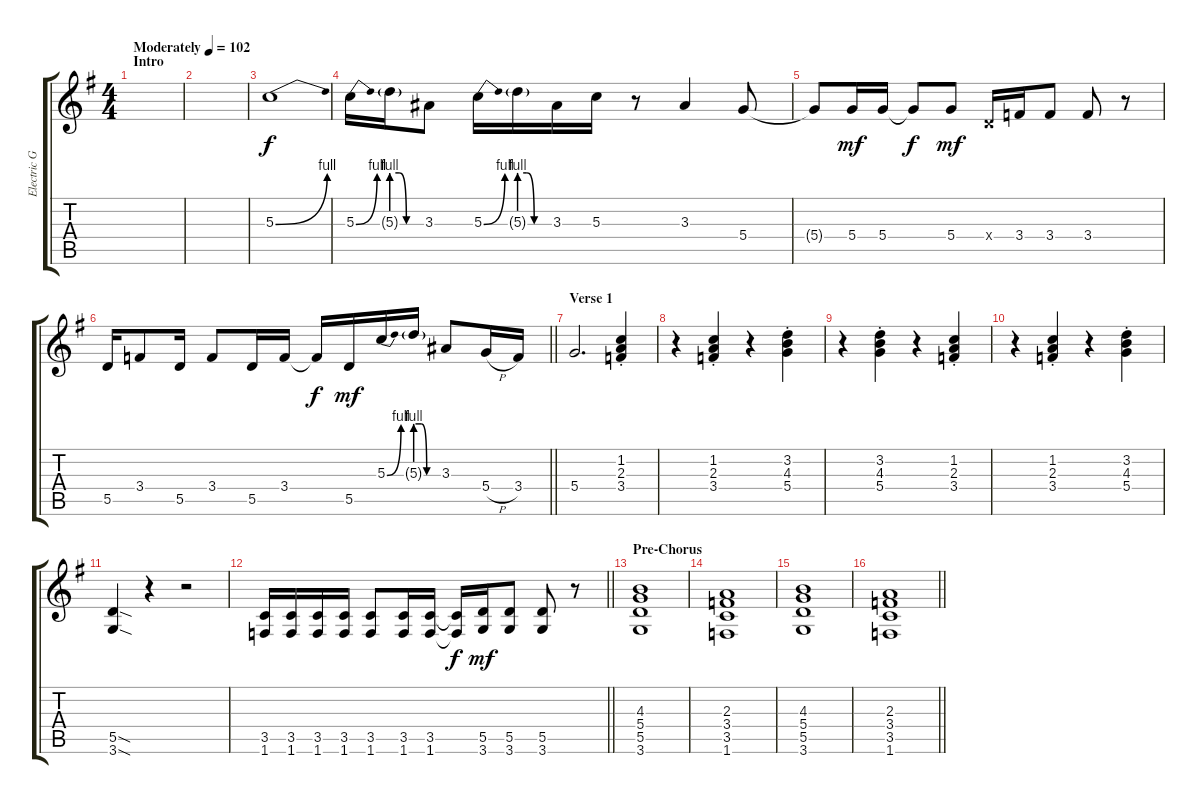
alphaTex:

\track ("Electric Guitar 2" "Electric G") {instrument overdrivenguitar}
\staff {score tabs}
\tuning (E4 B3 G3 D3 A2 E2) {hide}
\ts (4 4)
\section ("" "Intro")
\tempo (102 "Moderately")
\clef g2
\ks g
|
|
5.3{be (bend 0 0 60 4)}.1 |
5.3{be (bend 0 0 60 4)}.16 5.3{be (custom 0 4 15 4 30 0 60 0) g}.16 3.3.8 5.3{be (bend 0 0 60 4)}.16 5.3{be (custom 0 4 15 4 30 0 60 0) g}.16 3.3.16 5.3.16 r.8 3.3.4 5.4.8 |
5.4{t}.8{dy f} 5.4.16{dy mf} 5.4.16 5.4{t}.8{dy f} 5.4.8{dy mf} 0.4{x}.16 3.4.16 3.4.8 3.4.8 r.8 |
\barLineRight lightlight
5.5.16 3.4.8 5.5.16 3.4.8 5.5.16 3.4.16 3.4{t}.16{dy f} 5.5.16{dy mf} 5.3{be (bend 0 0 60 4)}.16 5.3{be (custom 0 4 15 4 30 0 60 0) g}.16 3.3.8 5.4{h}.16 3.4.16 |
\section ("" "Verse 1")
5.4.2{d} (1.2{st} 2.3{st} 3.4{st}).4 |
r.4 (1.2{st} 2.3{st} 3.4{st}).4 r.4 (3.2{st} 4.3{st} 5.4{st}).4 |
r.4 (3.2{st} 4.3{st} 5.4{st}).4 r.4 (1.2{st} 2.3{st} 3.4{st}).4 |
r.4 (1.2{st} 2.3{st} 3.4{st}).4 r.4 (3.2{st} 4.3{st} 5.4{st}).4 |
(5.5{sod} 3.6{sod}).4 r.4 r.2 |
\barLineRight lightlight
(3.5 1.6).16 (3.5 1.6).16 (3.5 1.6).16 (3.5 1.6).16 (3.5 1.6).8 (3.5 1.6).16 (3.5 1.6).16 (3.5{t} 1.6{t}).16{dy f} (5.5 3.6).16{dy mf} (5.5 3.6).8 (5.5 3.6).8 r.8 |
\section ("" "Pre-Chorus")
(4.3 5.4 5.5 3.6).1 |
(2.3 3.4 3.5 1.6).1 |
(4.3 5.4 5.5 3.6).1 |
\barLineRight lightlight
(2.3 3.4 3.5 1.6).1
